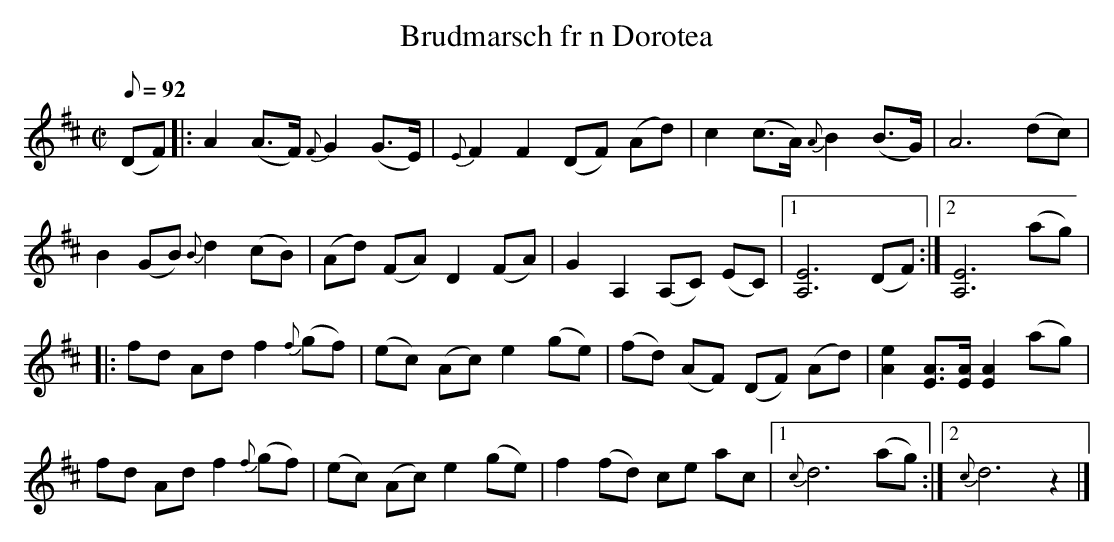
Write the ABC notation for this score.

X:1
T: Brudmarsch fr n Dorotea
M: C|
L: 1/8
K: D
Q: 92
(DF) |: A2(A>F) {F}G2(G>E) | {E}F2F2 (DF) (Ad) | c2(c>A) {A}B2(B>G) | A6(dc) |
B2(GB) {B}d2(cB) | (Ad) (FA) D2(FA) | G2A,2 (A,C) (EC) |1 [A,E]6(DF) :|2 [A,E]6(ag) |
|: fd Ad f2{f}(gf) | (ec) (Ac) e2(ge) | (fd) (AF) (DF) (Ad) | [Ae]2[EA]>[EA] [EA]2(ag) |
fd Ad f2{f}(gf) | (ec) (Ac) e2(ge) | f2 (fd) ce ac |1 {c}d6(ag) :|2 {c}d6z2 |]
